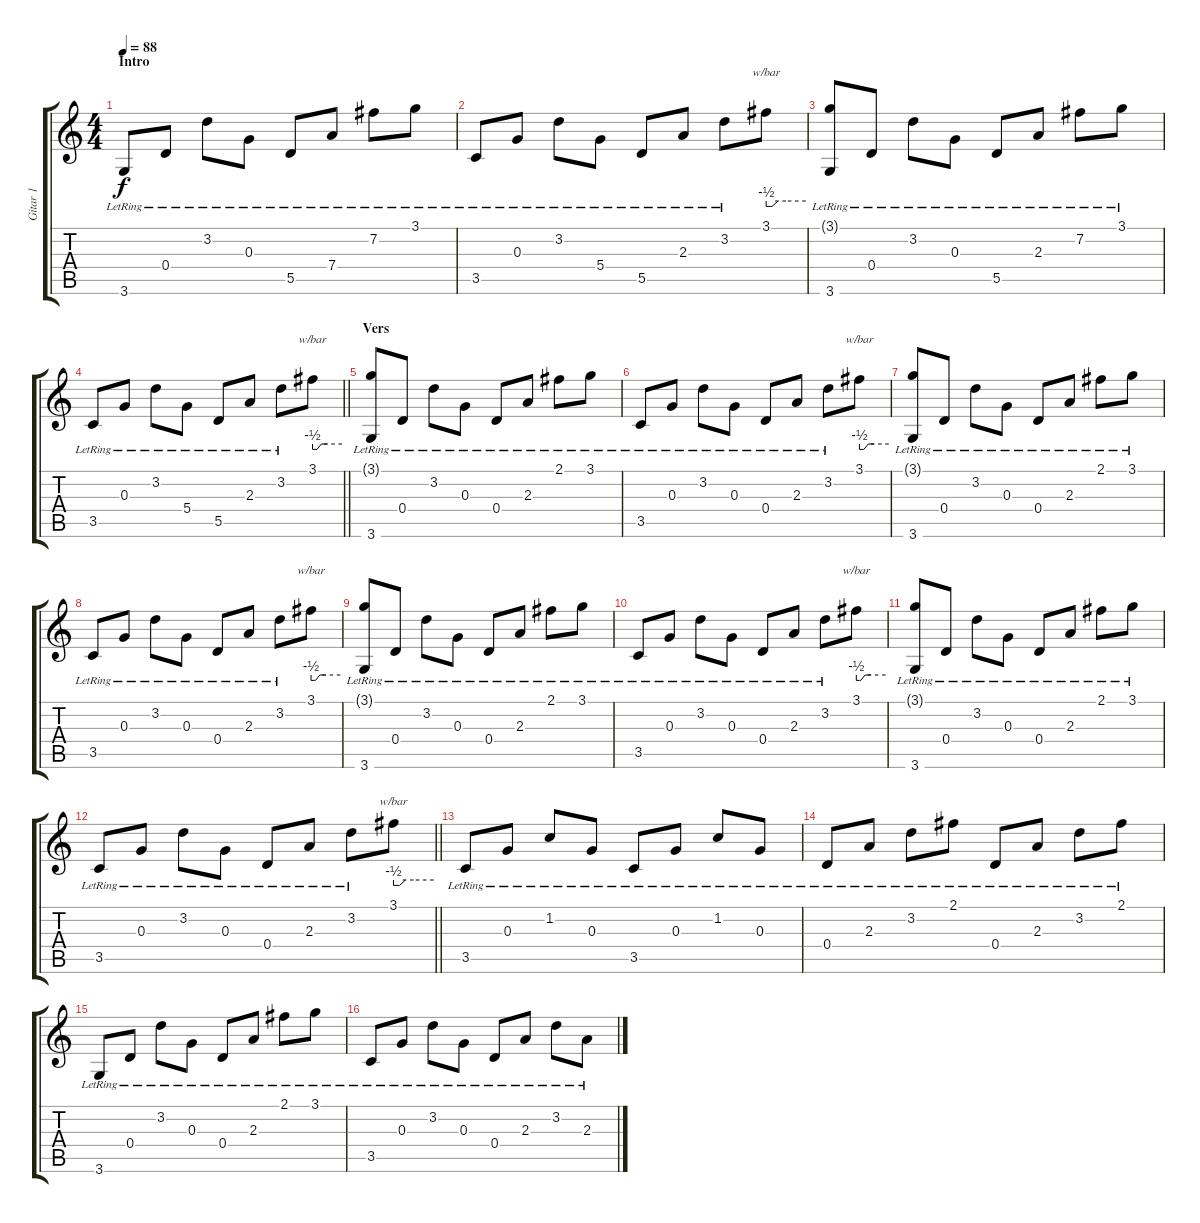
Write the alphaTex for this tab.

\track ("Gitar 1" "Gitar 1") {instrument acousticguitarnylon}
\staff {score tabs}
\tuning (E4 B3 G3 D3 A2 E2) {hide}
\ts (4 4)
\section ("" "Intro")
\tempo 88
\clef g2
\ks c
3.6{lr}.8{dy f volume 7 instrument acousticguitarnylon} 0.4{lr}.8 3.2{lr}.8 0.3{lr}.8 5.5{lr}.8 7.4{lr}.8 7.2{lr}.8 3.1{lr}.8 |
3.5{lr}.8 0.3{lr}.8 3.2{lr}.8 5.4{lr}.8 5.5{lr}.8 2.3{lr}.8 3.2{lr}.8 3.1.8{tbe (custom default 0 -2 7 -2 9 -2 18 0 30 0 60 0)} |
(3.1{t} 3.6{lr}).8 0.4{lr}.8 3.2{lr}.8 0.3{lr}.8 5.5{lr}.8 2.3{lr}.8 7.2{lr}.8 3.1{lr}.8 |
\barLineRight lightlight
3.5{lr}.8 0.3{lr}.8 3.2{lr}.8 5.4{lr}.8 5.5{lr}.8 2.3{lr}.8 3.2{lr}.8 3.1.8{tbe (custom default 0 -2 7 -2 9 -2 18 0 30 0 60 0)} |
\section ("" "Vers")
(3.1{t} 3.6{lr}).8{volume 10} 0.4{lr}.8 3.2{lr}.8 0.3{lr}.8 0.4{lr}.8 2.3{lr}.8 2.1{lr}.8 3.1{lr}.8 |
3.5{lr}.8 0.3{lr}.8 3.2{lr}.8 0.3{lr}.8 0.4{lr}.8 2.3{lr}.8 3.2{lr}.8 3.1.8{tbe (custom default 0 -2 7 -2 9 -2 18 0 30 0 60 0)} |
(3.1{t} 3.6{lr}).8 0.4{lr}.8 3.2{lr}.8 0.3{lr}.8 0.4{lr}.8 2.3{lr}.8 2.1{lr}.8 3.1{lr}.8 |
3.5{lr}.8 0.3{lr}.8 3.2{lr}.8 0.3{lr}.8 0.4{lr}.8 2.3{lr}.8 3.2{lr}.8 3.1.8{tbe (custom default 0 -2 7 -2 9 -2 18 0 30 0 60 0)} |
(3.1{t} 3.6{lr}).8 0.4{lr}.8 3.2{lr}.8 0.3{lr}.8 0.4{lr}.8 2.3{lr}.8 2.1{lr}.8 3.1{lr}.8 |
3.5{lr}.8 0.3{lr}.8 3.2{lr}.8 0.3{lr}.8 0.4{lr}.8 2.3{lr}.8 3.2{lr}.8 3.1.8{tbe (custom default 0 -2 7 -2 9 -2 18 0 30 0 60 0)} |
(3.1{t} 3.6{lr}).8 0.4{lr}.8 3.2{lr}.8 0.3{lr}.8 0.4{lr}.8 2.3{lr}.8 2.1{lr}.8 3.1{lr}.8 |
\barLineRight lightlight
3.5{lr}.8 0.3{lr}.8 3.2{lr}.8 0.3{lr}.8 0.4{lr}.8 2.3{lr}.8 3.2{lr}.8 3.1.8{tbe (custom default 0 -2 7 -2 9 -2 18 0 30 0 60 0)} |
3.5{lr}.8{volume 11} 0.3{lr}.8 1.2{lr}.8 0.3{lr}.8 3.5{lr}.8 0.3{lr}.8 1.2{lr}.8 0.3{lr}.8 |
0.4{lr}.8 2.3{lr}.8 3.2{lr}.8 2.1{lr}.8 0.4{lr}.8 2.3{lr}.8 3.2{lr}.8 2.1{lr}.8 |
3.6{lr}.8 0.4{lr}.8 3.2{lr}.8 0.3{lr}.8 0.4{lr}.8 2.3{lr}.8 2.1{lr}.8 3.1{lr}.8 |
3.5{lr}.8 0.3{lr}.8 3.2{lr}.8 0.3{lr}.8 0.4{lr}.8{volume 13} 2.3{lr}.8 3.2{lr}.8 2.3{lr}.8
